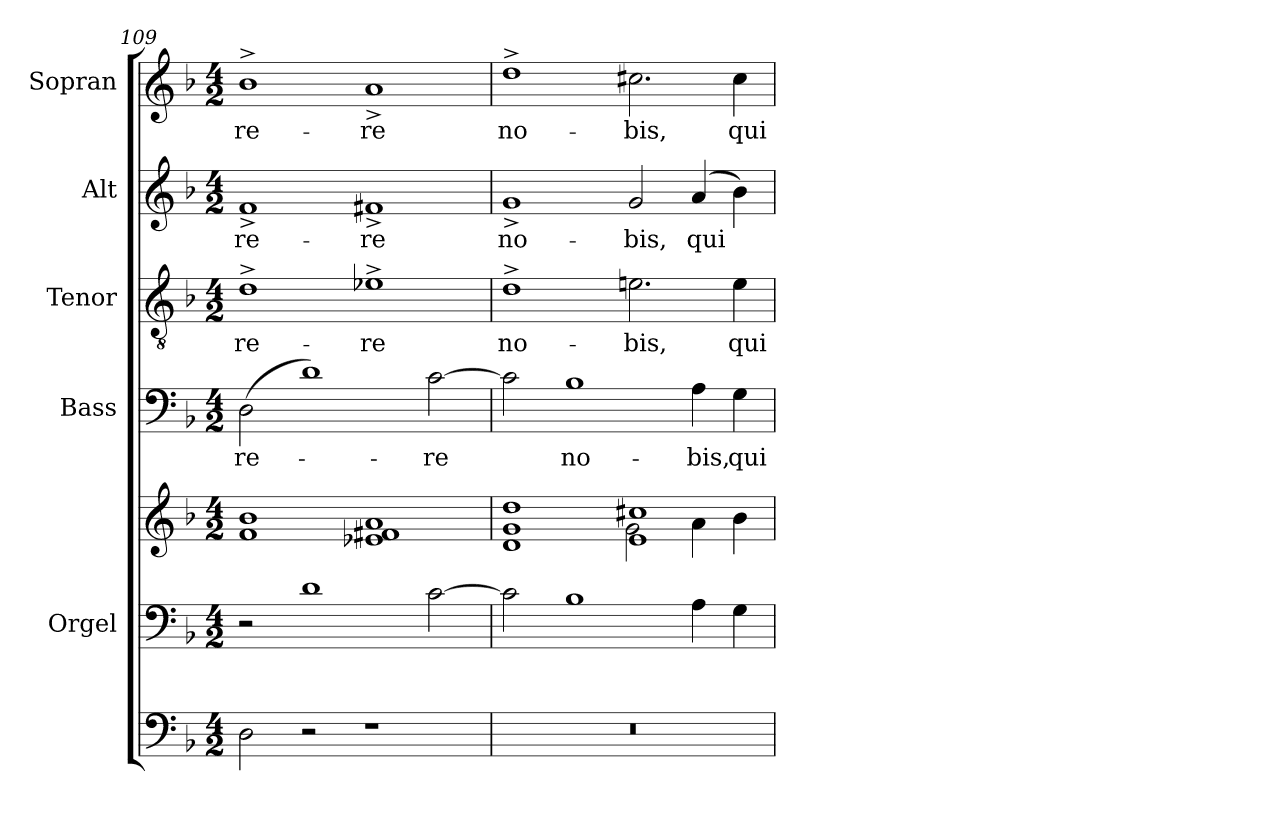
**kern	**kern	**kern	**kern	**text	**kern	**text	**kern	**text	**kern	**text
*part6	*part5	*part5	*part4	*part4	*part3	*part3	*part2	*part2	*part1	*part1
*staff7	*staff6	*staff5	*staff4	*staff4	*staff3	*staff3	*staff2	*staff2	*staff1	*staff1
*	*I"Orgel	*	*I"Bass	*	*I"Tenor	*	*I"Alt	*	*I"Sopran	*
*	*I'Org.	*	*I'B	*	*I'T	*	*I'A	*	*I'S	*
*clefF4	*clefF4	*clefG2	*clefF4	*	*clefGv2	*	*clefG2	*	*clefG2	*
*ITrd7c12	*	*	*	*	*	*	*	*	*	*
*k[b-]	*k[b-]	*k[b-]	*k[b-]	*	*k[b-]	*	*k[b-]	*	*k[b-]	*
*F:	*F:	*F:	*F:	*	*F:	*	*F:	*	*F:	*
*M4/2	*M4/2	*M4/2	*M4/2	*	*M4/2	*	*M4/2	*	*M4/2	*
=109	=109	=109	=109	=109	=109	=109	=109	=109	=109	=109
!	!	!	!	!LO:LY:b	!	!LO:LY:b	!	!LO:LY:b	!	!LO:LY:b
2DD\	2r	1f 1b-	(>2D\	-re-	1d^>	-re-	1f^<	-re-	1b-^>	-re-
2r	1d	.	1d)	.	.	.	.	.	.	.
!	!	!	!	!	!	!LO:LY:b	!	!LO:LY:b	!	!LO:LY:b
1r	.	1e-X 1f#X 1a	.	.	1e-X^>	-re	1f#X^<	-re	1a^<	-re
!	!	!	!	!LO:LY:b	!	!	!	!	!	!
.	[2c\	.	[2c\	-re	.	.	.	.	.	.
=110	=110	=110	=110	=110	=110	=110	=110	=110	=110	=110
*	*	*^	*	*	*	*	*	*	*	*
!	!	!	!	!	!	!	!LO:LY:b	!	!LO:LY:b	!	!LO:LY:b
0r	2c\]	1d 1g 1dd	1ryy	2c\]	.	1d^>	no-	1g^<	no-	1dd^>	no-
!	!	!	!	!	!LO:LY:b	!	!	!	!	!	!
.	1B-	.	.	1B-	no-	.	.	.	.	.	.
!	!	!	!	!	!	!	!LO:LY:b	!	!LO:LY:b	!	!LO:LY:b
.	.	1e 1cc#X	2g\	.	.	2.en\	-bis,	2g/	-bis,	2.cc#X\	-bis,
!	!	!	!	!	!LO:LY:b	!	!	!	!LO:LY:b	!	!
.	4A\	.	4a\	4A\	-bis,	.	.	(4a/	qui	.	.
!	!	!	!	!	!LO:LY:b	!	!LO:LY:b	!	!	!	!LO:LY:b
.	4G\	.	4b-\	4G\	qui	4e\	qui	4b-\)	.	4cc#\	qui
*	*	*v	*v	*	*	*	*	*	*	*	*
=	=	=	=	=	=	=	=	=	=	=
*-	*-	*-	*-	*-	*-	*-	*-	*-	*-	*-
